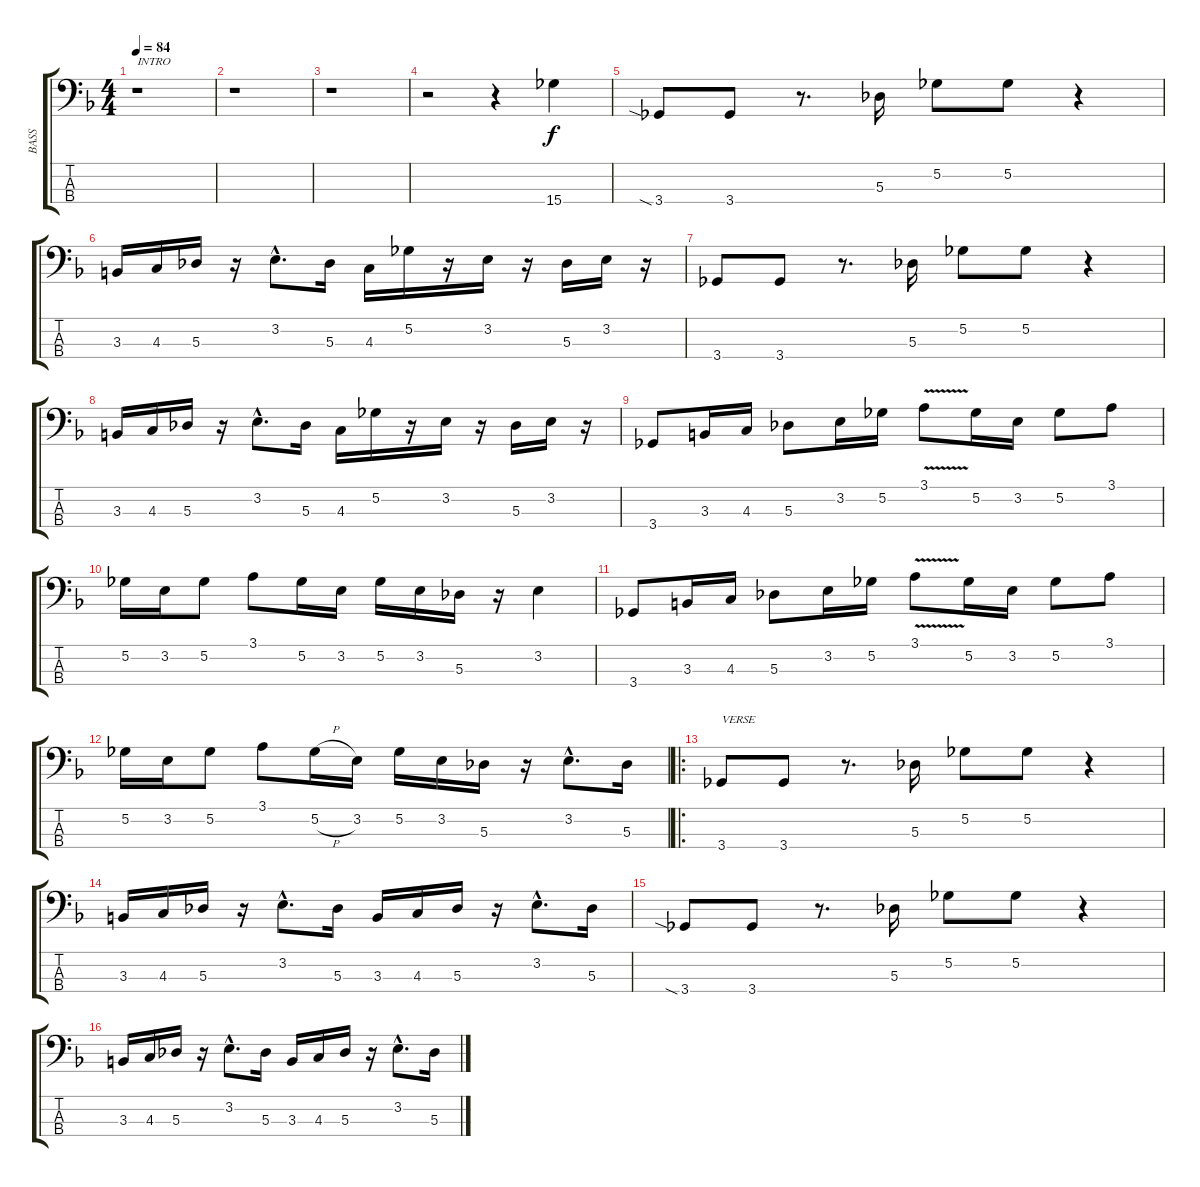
\track ("BASS" "BASS") {instrument electricbassfinger}
\staff {score tabs}
\tuning (Gb2 Db2 Ab1 Eb1) {hide}
\ts (4 4)
\tempo 84
\clef f4
\ks f
r.1{txt "INTRO" dy f instrument electricbassfinger} |
r.1 |
r.1 |
r.2 r.4 15.4.4 |
3.4{sia}.8 3.4.8 r.8{d} 5.3.16 5.2.8 5.2.8 r.4 |
3.3.16 4.3.16 5.3.16 r.16 3.2{hac}.8{d} 5.3.16 4.3.16 5.2.16 r.16 3.2.16 r.16 5.3.16 3.2.16 r.16 |
3.4.8 3.4.8 r.8{d} 5.3.16 5.2.8 5.2.8 r.4 |
3.3.16 4.3.16 5.3.16 r.16 3.2{hac}.8{d} 5.3.16 4.3.16 5.2.16 r.16 3.2.16 r.16 5.3.16 3.2.16 r.16 |
3.4.8 3.3.16 4.3.16 5.3.8 3.2.16 5.2.16 3.1{v}.8 5.2.16 3.2.16 5.2.8 3.1.8 |
5.2.16 3.2.16 5.2.8 3.1.8 5.2.16 3.2.16 5.2.16 3.2.16 5.3.16 r.16 3.2.4 |
3.4.8 3.3.16 4.3.16 5.3.8 3.2.16 5.2.16 3.1{v}.8 5.2.16 3.2.16 5.2.8 3.1.8 |
5.2.16 3.2.16 5.2.8 3.1.8 5.2{h}.16 3.2.16 5.2.16 3.2.16 5.3.16 r.16 3.2{hac}.8{d} 5.3.16 |
\ro
3.4.8{txt "VERSE"} 3.4.8 r.8{d} 5.3.16 5.2.8 5.2.8 r.4 |
3.3.16 4.3.16 5.3.16 r.16 3.2{hac}.8{d} 5.3.16 3.3.16 4.3.16 5.3.16 r.16 3.2{hac}.8{d} 5.3.16 |
3.4{sia}.8 3.4.8 r.8{d} 5.3.16 5.2.8 5.2.8 r.4 |
3.3.16 4.3.16 5.3.16 r.16 3.2{hac}.8{d} 5.3.16 3.3.16 4.3.16 5.3.16 r.16 3.2{hac}.8{d} 5.3.16
